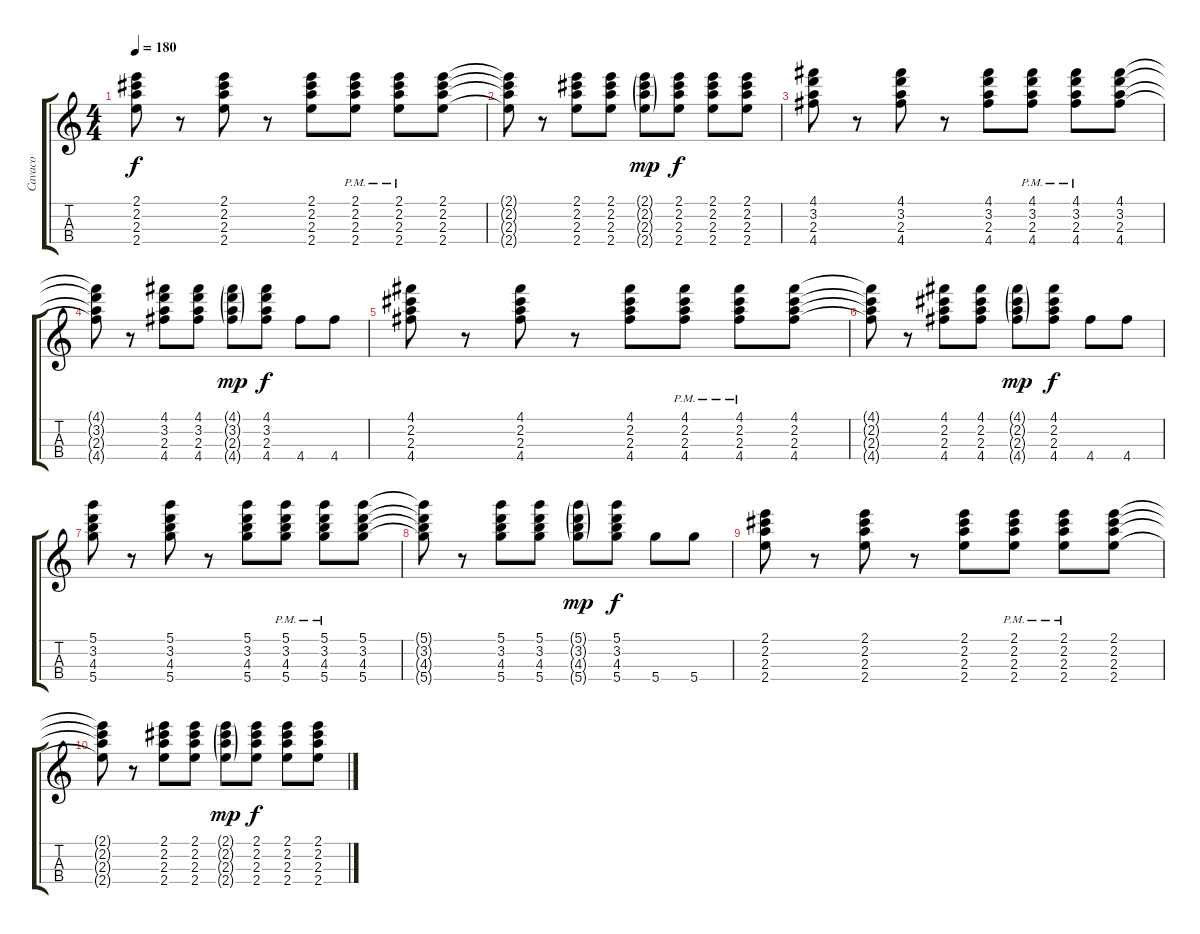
\track ("Cavaco" "Cavaco") {instrument banjo}
\staff {score tabs}
\tuning (D5 B4 G4 D4) {hide}
\displaytranspose 12
\ts (4 4)
\tempo 180
\clef g2
\ks c
(2.1 2.2 2.3 2.4).8{dy f} r.8 (2.1 2.2 2.3 2.4).8 r.8 (2.1 2.2 2.3 2.4).8 (2.1{pm} 2.2{pm} 2.3{pm} 2.4{pm}).8 (2.1{pm} 2.2{pm} 2.3{pm} 2.4{pm}).8 (2.1 2.2 2.3 2.4).8 |
(2.1{t} 2.2{t} 2.3{t} 2.4{t}).8 r.8 (2.1 2.2 2.3 2.4).8 (2.1 2.2 2.3 2.4).8 (2.1{g} 2.2{g} 2.3{g} 2.4{g}).8{dy mp} (2.1 2.2 2.3 2.4).8{dy f} (2.1 2.2 2.3 2.4).8 (2.1 2.2 2.3 2.4).8 |
(4.1 3.2 2.3 4.4).8 r.8 (4.1 3.2 2.3 4.4).8 r.8 (4.1 3.2 2.3 4.4).8 (4.1{pm} 3.2{pm} 2.3{pm} 4.4{pm}).8 (4.1{pm} 3.2{pm} 2.3{pm} 4.4{pm}).8 (4.1 3.2 2.3 4.4).8 |
(4.1{t} 3.2{t} 2.3{t} 4.4{t}).8 r.8 (4.1 3.2 2.3 4.4).8 (4.1 3.2 2.3 4.4).8 (4.1{g} 3.2{g} 2.3{g} 4.4{g}).8{dy mp} (4.1 3.2 2.3 4.4).8{dy f} 4.4.8 4.4.8 |
(4.1 2.2 2.3 4.4).8 r.8 (4.1 2.2 2.3 4.4).8 r.8 (4.1 2.2 2.3 4.4).8 (4.1{pm} 2.2{pm} 2.3{pm} 4.4{pm}).8 (4.1{pm} 2.2{pm} 2.3{pm} 4.4{pm}).8 (4.1 2.2 2.3 4.4).8 |
(4.1{t} 2.2{t} 2.3{t} 4.4{t}).8 r.8 (4.1 2.2 2.3 4.4).8 (4.1 2.2 2.3 4.4).8 (4.1{g} 2.2{g} 2.3{g} 4.4{g}).8{dy mp} (4.1 2.2 2.3 4.4).8{dy f} 4.4.8 4.4.8 |
(5.1 3.2 4.3 5.4).8 r.8 (5.1 3.2 4.3 5.4).8 r.8 (5.1 3.2 4.3 5.4).8 (5.1{pm} 3.2{pm} 4.3{pm} 5.4{pm}).8 (5.1{pm} 3.2{pm} 4.3{pm} 5.4{pm}).8 (5.1 3.2 4.3 5.4).8 |
(5.1{t} 3.2{t} 4.3{t} 5.4{t}).8 r.8 (5.1 3.2 4.3 5.4).8 (5.1 3.2 4.3 5.4).8 (5.1{g} 3.2{g} 4.3{g} 5.4{g}).8{dy mp} (5.1 3.2 4.3 5.4).8{dy f} 5.4.8 5.4.8 |
(2.1 2.2 2.3 2.4).8 r.8 (2.1 2.2 2.3 2.4).8 r.8 (2.1 2.2 2.3 2.4).8 (2.1{pm} 2.2{pm} 2.3{pm} 2.4{pm}).8 (2.1{pm} 2.2{pm} 2.3{pm} 2.4{pm}).8 (2.1 2.2 2.3 2.4).8 |
(2.1{t} 2.2{t} 2.3{t} 2.4{t}).8 r.8 (2.1 2.2 2.3 2.4).8 (2.1 2.2 2.3 2.4).8 (2.1{g} 2.2{g} 2.3{g} 2.4{g}).8{dy mp} (2.1 2.2 2.3 2.4).8{dy f} (2.1 2.2 2.3 2.4).8 (2.1 2.2 2.3 2.4).8
